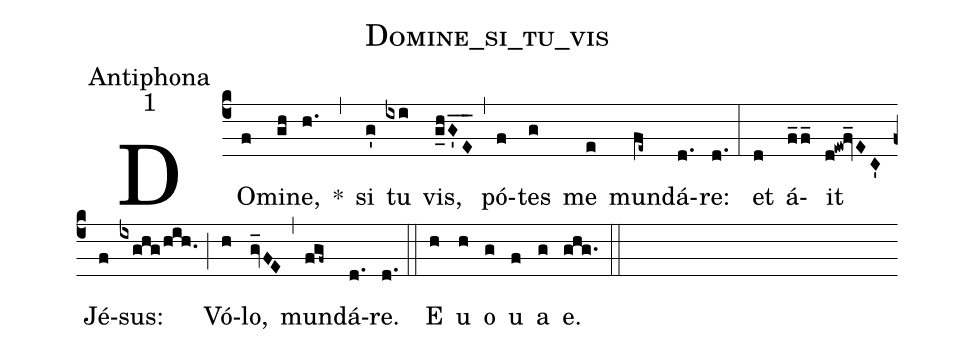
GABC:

name:Domine_si_tu_vis;
office-part:Antiphona;
mode:1;
%%
(c4) DO(f)mi(gh)ne,(h.) *(,) si(g') tu(ixi) vis,(g_hG'_E_) (,) pó(f)tes(g) me(e) mun(fe~)dá(d.)re:(d.) (:) et(d) á(f_2f_)it(d!ew!fv_EC') Jé(f)sus:(ixghg/hih.) (;) Vó(h)lo,(gv_FE) (,) mun(fgf~)dá(d.)re.(d.) (::) <eu> E(h) u(h) o(g) u(f) a(g) e.</eu>(ghg.) (::)
